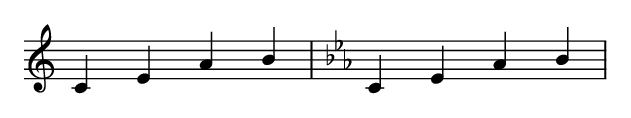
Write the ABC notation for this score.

X:1
M: none
L: 1/8
K: C
C2 E2 A2 B2|[K: Cm] C2 E2 A2 B2|
